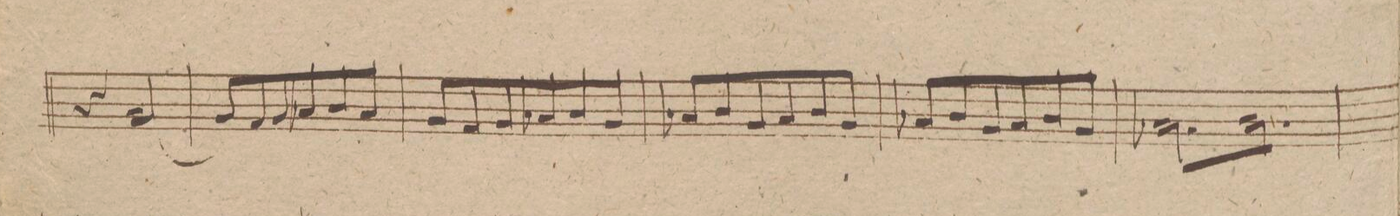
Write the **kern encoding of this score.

**kern	**dynam
*I"Clarinetto 2do in A.	*
*clefG2	*
*k[f#]	*
*M3/4	*
4r	.
[2e/	.
=17	=17
8e/L]	.
8d/	.
8e/	.
8fX/	.
8g/	.
8f/J	.
=18	=18
8e/L	.
8d/	.
8e/	.
8fX/	.
8g/	.
8e/J	.
=19	=19
8fX/L	.
8g/	.
8e/	.
8f/	.
8g/	.
8e/J	.
=20	=20
8fX/L	.
8g/	.
8e/	.
8f/	.
8g/	.
8e/J	.
=21	=21
*tremolo	*
8fX/L	.
8g/	.
8f/	.
8g/	.
8f/	.
8g/J	.
=22	=22
*-	*-
